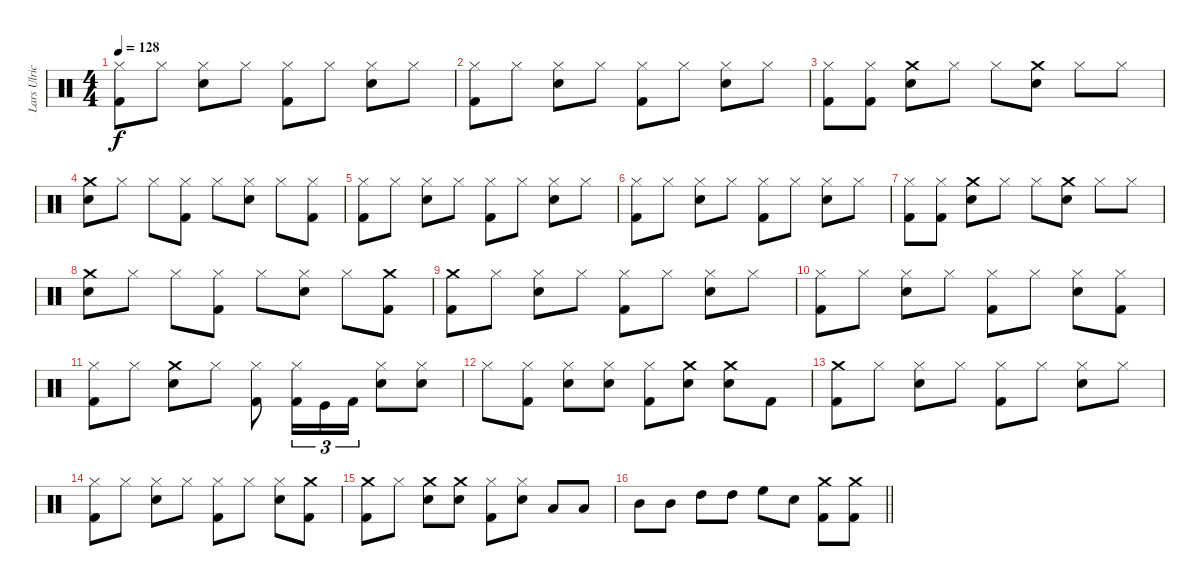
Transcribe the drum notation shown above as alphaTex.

\track ("Lars Ulrich" "Lars Ulric") {instrument percussion}
\staff {score}
\articulation defaults
\ts (4 4)
\tempo 128
\clef neutral
\ks c
("Hi-Hat (closed)" "Kick (hit) 2").8{dy f} "Hi-Hat (closed)".8 ("Snare (hit) 2" "Hi-Hat (closed)").8 "Hi-Hat (closed)".8 ("Hi-Hat (closed)" "Kick (hit) 2").8 "Hi-Hat (closed)".8 ("Snare (hit) 2" "Hi-Hat (closed)").8 "Hi-Hat (closed)".8 |
("Hi-Hat (closed)" "Kick (hit) 2").8 "Hi-Hat (closed)".8 ("Snare (hit) 2" "Hi-Hat (closed)").8 "Hi-Hat (closed)".8 ("Hi-Hat (closed)" "Kick (hit) 2").8 "Hi-Hat (closed)".8 ("Snare (hit) 2" "Hi-Hat (closed)").8 "Hi-Hat (closed)".8 |
("Hi-Hat (closed)" "Kick (hit) 2").8 ("Hi-Hat (closed)" "Kick (hit) 2").8 ("Crash medium (hit)" "Snare (hit) 2").8 "Hi-Hat (closed)".8 "Hi-Hat (closed)".8 ("Crash medium (hit)" "Snare (hit) 2").8 "Hi-Hat (closed)".8 "Hi-Hat (closed)".8 |
("Crash medium (hit)" "Snare (hit) 2").8 "Hi-Hat (closed)".8 "Hi-Hat (closed)".8 ("Kick (hit) 2" "Hi-Hat (closed)").8 "Hi-Hat (closed)".8 ("Snare (hit) 2" "Hi-Hat (closed)").8 "Hi-Hat (closed)".8 ("Hi-Hat (closed)" "Kick (hit) 2").8 |
("Hi-Hat (closed)" "Kick (hit) 2").8 "Hi-Hat (closed)".8 ("Snare (hit) 2" "Hi-Hat (closed)").8 "Hi-Hat (closed)".8 ("Hi-Hat (closed)" "Kick (hit) 2").8 "Hi-Hat (closed)".8 ("Snare (hit) 2" "Hi-Hat (closed)").8 "Hi-Hat (closed)".8 |
("Hi-Hat (closed)" "Kick (hit) 2").8 "Hi-Hat (closed)".8 ("Snare (hit) 2" "Hi-Hat (closed)").8 "Hi-Hat (closed)".8 ("Hi-Hat (closed)" "Kick (hit) 2").8 "Hi-Hat (closed)".8 ("Snare (hit) 2" "Hi-Hat (closed)").8 "Hi-Hat (closed)".8 |
("Hi-Hat (closed)" "Kick (hit) 2").8 ("Hi-Hat (closed)" "Kick (hit) 2").8 ("Crash medium (hit)" "Snare (hit) 2").8 "Hi-Hat (closed)".8 "Hi-Hat (closed)".8 ("Crash medium (hit)" "Snare (hit) 2").8 "Hi-Hat (closed)".8 "Hi-Hat (closed)".8 |
("Crash medium (hit)" "Snare (hit) 2").8 "Hi-Hat (closed)".8 "Hi-Hat (closed)".8 ("Kick (hit) 2" "Hi-Hat (closed)").8 "Hi-Hat (closed)".8 ("Snare (hit) 2" "Hi-Hat (closed)").8 "Hi-Hat (closed)".8 ("Crash medium (hit)" "Kick (hit) 2").8 |
("Crash medium (hit)" "Kick (hit) 2").8 "Hi-Hat (closed)".8 ("Snare (hit) 2" "Hi-Hat (closed)").8 "Hi-Hat (closed)".8 ("Hi-Hat (closed)" "Kick (hit) 2").8 "Hi-Hat (closed)".8 ("Snare (hit) 2" "Hi-Hat (closed)").8 "Hi-Hat (closed)".8 |
("Hi-Hat (closed)" "Kick (hit) 2").8 "Hi-Hat (closed)".8 ("Snare (hit) 2" "Hi-Hat (closed)").8 "Hi-Hat (closed)".8 ("Hi-Hat (closed)" "Kick (hit) 2").8 "Hi-Hat (closed)".8 ("Snare (hit) 2" "Hi-Hat (closed)").8 ("Hi-Hat (closed)" "Kick (hit) 2").8 |
("Kick (hit) 2" "Hi-Hat (closed)").8 "Hi-Hat (closed)".8 ("Crash medium (hit)" "Snare (hit) 2").8 "Hi-Hat (closed)".8 ("Kick (hit) 2" "Hi-Hat (closed)").8 ("Kick (hit) 2" "Hi-Hat (closed)").16{tu (3 2)} "Kick (hit)".16{tu (3 2)} "Kick (hit) 2".16{tu (3 2)} ("Snare (hit) 2" "Hi-Hat (closed)").8 ("Snare (hit) 2" "Hi-Hat (closed)").8 |
"Hi-Hat (closed)".8 ("Kick (hit) 2" "Hi-Hat (closed)").8 ("Snare (hit) 2" "Hi-Hat (closed)").8 ("Hi-Hat (closed)" "Snare (hit) 2").8 ("Kick (hit) 2" "Hi-Hat (closed)").8 ("Crash medium (hit)" "Snare (hit) 2").8 ("Snare (hit) 2" "Crash medium (hit)").8 "Kick (hit) 2".8 |
("Crash medium (hit)" "Kick (hit) 2").8 "Hi-Hat (closed)".8 ("Snare (hit) 2" "Hi-Hat (closed)").8 "Hi-Hat (closed)".8 ("Hi-Hat (closed)" "Kick (hit) 2").8 "Hi-Hat (closed)".8 ("Snare (hit) 2" "Hi-Hat (closed)").8 "Hi-Hat (closed)".8 |
("Hi-Hat (closed)" "Kick (hit) 2").8 "Hi-Hat (closed)".8 ("Snare (hit) 2" "Hi-Hat (closed)").8 "Hi-Hat (closed)".8 ("Hi-Hat (closed)" "Kick (hit) 2").8 "Hi-Hat (closed)".8 ("Snare (hit) 2" "Hi-Hat (closed)").8 ("Crash medium (hit)" "Kick (hit) 2").8 |
("Crash medium (hit)" "Kick (hit) 2").8 "Hi-Hat (closed)".8 ("Crash medium (hit)" "Snare (hit) 2").8 ("Crash medium (hit)" "Snare (hit) 2").8 ("Hi-Hat (closed)" "Kick (hit) 2").8 ("Snare (hit) 2" "Hi-Hat (closed)").8 "Low Tom (hit)".8 "Low Tom (hit)".8 |
\barLineRight lightlight "Mid Tom (hit)".8 "Mid Tom (hit)".8 "High Tom (hit)".8 "High Tom (hit)".8 "High Floor Tom (hit)".8 "Snare (hit) 2".8
("Crash medium (hit)" "Kick (hit) 2").8 ("Crash medium (hit)" "Kick (hit) 2").8
